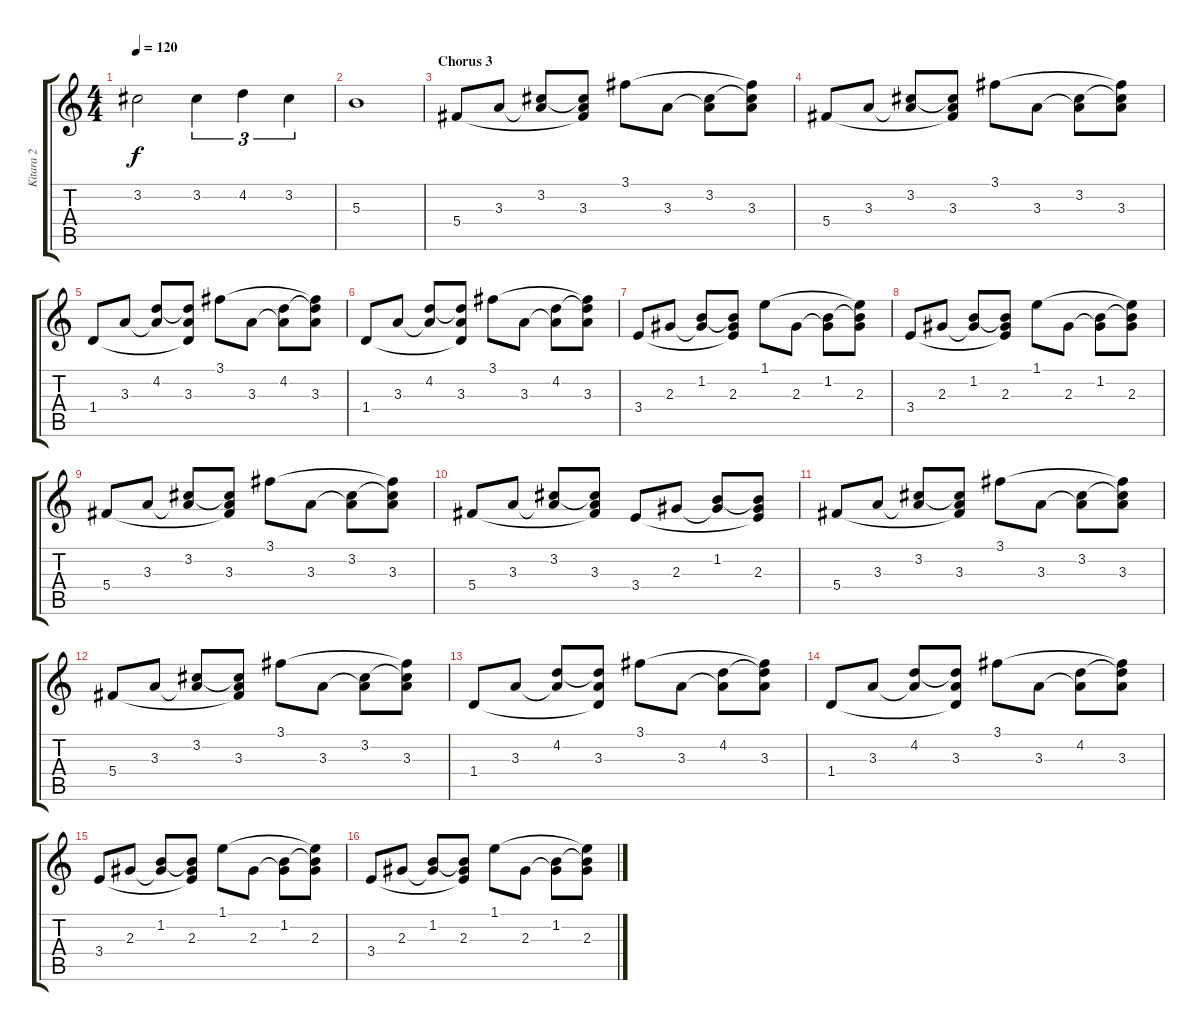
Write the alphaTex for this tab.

\track ("Kitara 2" "Kitara 2") {instrument acousticguitarsteel}
\staff {score tabs}
\tuning (Eb4 Bb3 Gb3 Db3 Ab2 Eb2) {hide}
\ts (4 4)
\tempo 120
\clef g2
\ks c
3.2.2{dy f} 3.2.4{tu (3 2)} 4.2.4{tu (3 2)} 3.2.4{tu (3 2)} |
5.3.1 |
\section ("" "Chorus 3")
5.4.8 3.3.8 (3.2 3.3{t}).8 (3.2{t} 3.3 5.4{t}).8 3.1.8 3.3.8 (3.2 3.3{t}).8 (3.1{t} 3.2{t} 3.3).8 |
5.4.8 3.3.8 (3.2 3.3{t}).8 (3.2{t} 3.3 5.4{t}).8 3.1.8 3.3.8 (3.2 3.3{t}).8 (3.1{t} 3.2{t} 3.3).8 |
1.4.8 3.3.8 (4.2 3.3{t}).8 (4.2{t} 3.3 1.4{t}).8 3.1.8 3.3.8 (4.2 3.3{t}).8 (3.1{t} 4.2{t} 3.3).8 |
1.4.8 3.3.8 (4.2 3.3{t}).8 (4.2{t} 3.3 1.4{t}).8 3.1.8 3.3.8 (4.2 3.3{t}).8 (3.1{t} 4.2{t} 3.3).8 |
3.4.8 2.3.8 (1.2 2.3{t}).8 (1.2{t} 2.3 3.4{t}).8 1.1.8 2.3.8 (1.2 2.3{t}).8 (1.1{t} 1.2{t} 2.3).8 |
3.4.8 2.3.8 (1.2 2.3{t}).8 (1.2{t} 2.3 3.4{t}).8 1.1.8 2.3.8 (1.2 2.3{t}).8 (1.1{t} 1.2{t} 2.3).8 |
5.4.8 3.3.8 (3.2 3.3{t}).8 (3.2{t} 3.3 5.4{t}).8 3.1.8 3.3.8 (3.2 3.3{t}).8 (3.1{t} 3.2{t} 3.3).8 |
5.4.8 3.3.8 (3.2 3.3{t}).8 (3.2{t} 3.3 5.4{t}).8 3.4.8 2.3.8 (1.2 2.3{t}).8 (1.2{t} 2.3 3.4{t}).8 |
5.4.8 3.3.8 (3.2 3.3{t}).8 (3.2{t} 3.3 5.4{t}).8 3.1.8 3.3.8 (3.2 3.3{t}).8 (3.1{t} 3.2{t} 3.3).8 |
5.4.8 3.3.8 (3.2 3.3{t}).8 (3.2{t} 3.3 5.4{t}).8 3.1.8 3.3.8 (3.2 3.3{t}).8 (3.1{t} 3.2{t} 3.3).8 |
1.4.8 3.3.8 (4.2 3.3{t}).8 (4.2{t} 3.3 1.4{t}).8 3.1.8 3.3.8 (4.2 3.3{t}).8 (3.1{t} 4.2{t} 3.3).8 |
1.4.8 3.3.8 (4.2 3.3{t}).8 (4.2{t} 3.3 1.4{t}).8 3.1.8 3.3.8 (4.2 3.3{t}).8 (3.1{t} 4.2{t} 3.3).8 |
3.4.8 2.3.8 (1.2 2.3{t}).8 (1.2{t} 2.3 3.4{t}).8 1.1.8 2.3.8 (1.2 2.3{t}).8 (1.1{t} 1.2{t} 2.3).8 |
3.4.8 2.3.8 (1.2 2.3{t}).8 (1.2{t} 2.3 3.4{t}).8 1.1.8 2.3.8 (1.2 2.3{t}).8 (1.1{t} 1.2{t} 2.3).8
